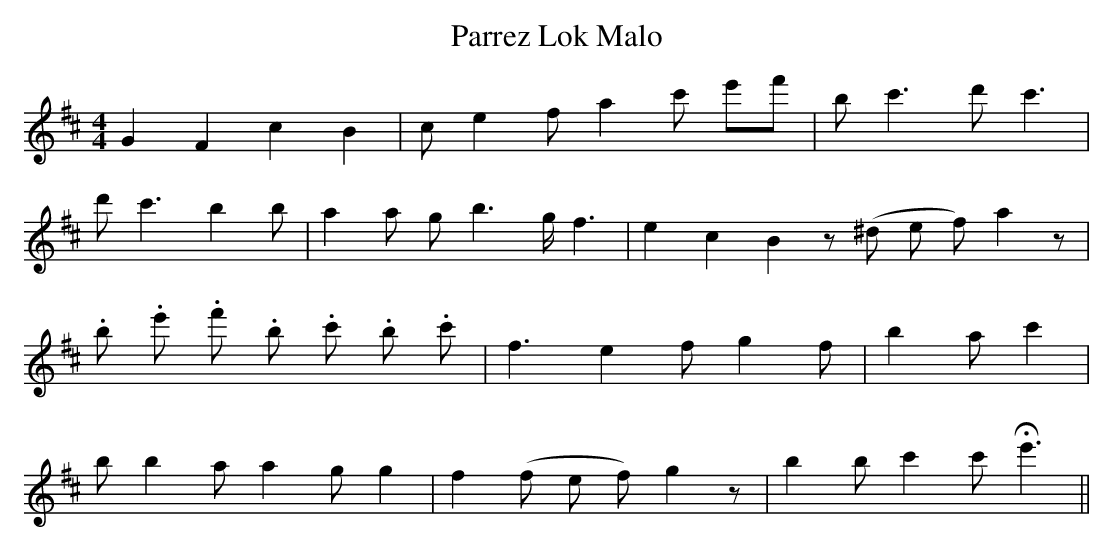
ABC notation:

X:1
T: Parrez Lok Malo
M: 4/4
L: 1/8
K: Bmin
G2F2 c2B2|ce2 fa2 c' e'f'|bc'3 d'c'3|
d'c'3 b2b|a2a g b3 g/ f3|e2 c2 B2z (^d e f) a2z|
.b .e' .f' .b .c' .b .c'|f3 e2 f g2 f|b2 a c'2|
b b2 a a2 g g2|f2 (f e f) g2z|b2 b c'2 c' He'3||
